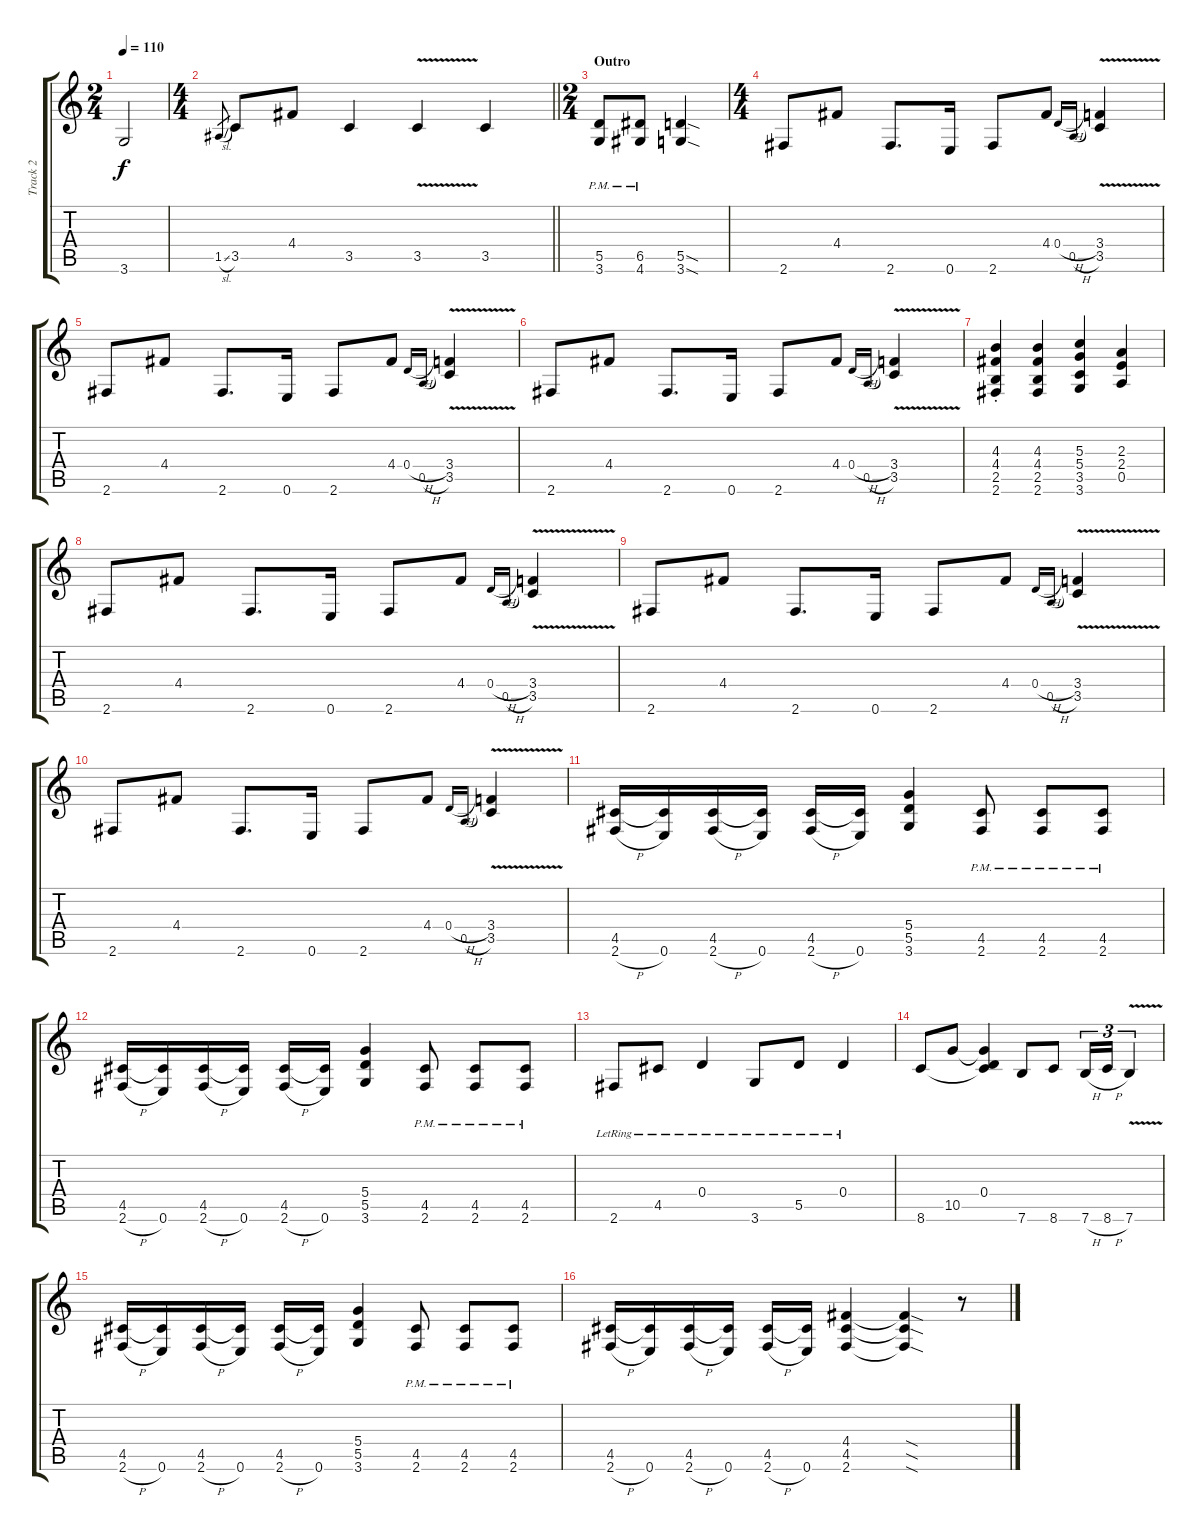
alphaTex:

\track ("Track 2" "Track 2") {instrument distortionguitar}
\staff {score tabs}
\tuning (E4 B3 G3 D3 A2 E2) {hide}
\ts (2 4)
\tempo 110
\clef g2
\ks c
3.6{t}.2{dy f} |
\ts (4 4)
\barLineRight lightlight
1.5{sl}.8{gr} 3.5.8 4.4.8 3.5.4 3.5{v}.4 3.5.4 |
\ts (2 4)
\section ("" "Outro")
(5.5{pm} 3.6{pm}).8 (6.5{pm} 4.6{pm}).8 (5.5{sod} 3.6{sod}).4 |
\ts (4 4)
2.6.8 4.4.8 2.6.8{d} 0.6.16 2.6.8 4.4.8 0.4{h}.16{gr onbeat} 0.5{h}.16{gr onbeat} (3.4 3.5{v}).4 |
2.6.8 4.4.8 2.6.8{d} 0.6.16 2.6.8 4.4.8 0.4{h}.16{gr onbeat} 0.5{h}.16{gr onbeat} (3.4 3.5{v}).4 |
2.6.8 4.4.8 2.6.8{d} 0.6.16 2.6.8 4.4.8 0.4{h}.16{gr onbeat} 0.5{h}.16{gr onbeat} (3.4 3.5{v}).4 |
(4.3{st} 4.4{st} 2.5{st} 2.6{st}).4 (4.3 4.4 2.5 2.6).4 (5.3 5.4 3.5 3.6).4 (2.3 2.4 0.5).4 |
2.6.8 4.4.8 2.6.8{d} 0.6.16 2.6.8 4.4.8 0.4{h}.16{gr onbeat} 0.5{h}.16{gr onbeat} (3.4 3.5{v}).4 |
2.6.8 4.4.8 2.6.8{d} 0.6.16 2.6.8 4.4.8 0.4{h}.16{gr onbeat} 0.5{h}.16{gr onbeat} (3.4 3.5{v}).4 |
2.6.8 4.4.8 2.6.8{d} 0.6.16 2.6.8 4.4.8 0.4{h}.16{gr onbeat} 0.5{h}.16{gr onbeat} (3.4 3.5{v}).4 |
(4.5 2.6{h}).16 (4.5{t} 0.6).16 (4.5 2.6{h}).16 (4.5{t} 0.6).16 (4.5 2.6{h}).16 (4.5{t} 0.6).16 (5.4 5.5 3.6).4 (4.5{pm} 2.6{pm}).8 (4.5{pm} 2.6{pm}).8 (4.5{pm} 2.6{pm}).8 |
(4.5 2.6{h}).16 (4.5{t} 0.6).16 (4.5 2.6{h}).16 (4.5{t} 0.6).16 (4.5 2.6{h}).16 (4.5{t} 0.6).16 (5.4 5.5 3.6).4 (4.5{pm} 2.6{pm}).8 (4.5{pm} 2.6{pm}).8 (4.5{pm} 2.6{pm}).8 |
2.6{lr}.8 4.5{lr}.8 0.4{lr}.4 3.6{lr}.8 5.5{lr}.8 0.4{lr}.4 |
8.6.8 10.5.8 (0.4 10.5{t} 8.6{t}).4 7.6.8 8.6.8 7.6{h}.16{tu (3 2)} 8.6{h}.16{tu (3 2)} 7.6{v}.4{tu (3 2)} |
(4.5 2.6{h}).16 (4.5{t} 0.6).16 (4.5 2.6{h}).16 (4.5{t} 0.6).16 (4.5 2.6{h}).16 (4.5{t} 0.6).16 (5.4 5.5 3.6).4 (4.5{pm} 2.6{pm}).8 (4.5{pm} 2.6{pm}).8 (4.5{pm} 2.6{pm}).8 |
(4.5 2.6{h}).16 (4.5{t} 0.6).16 (4.5 2.6{h}).16 (4.5{t} 0.6).16 (4.5 2.6{h}).16 (4.5{t} 0.6).16 (4.4 4.5 2.6).4 (4.4{sod t} 4.5{sod t} 2.6{sod t}).4 r.8
